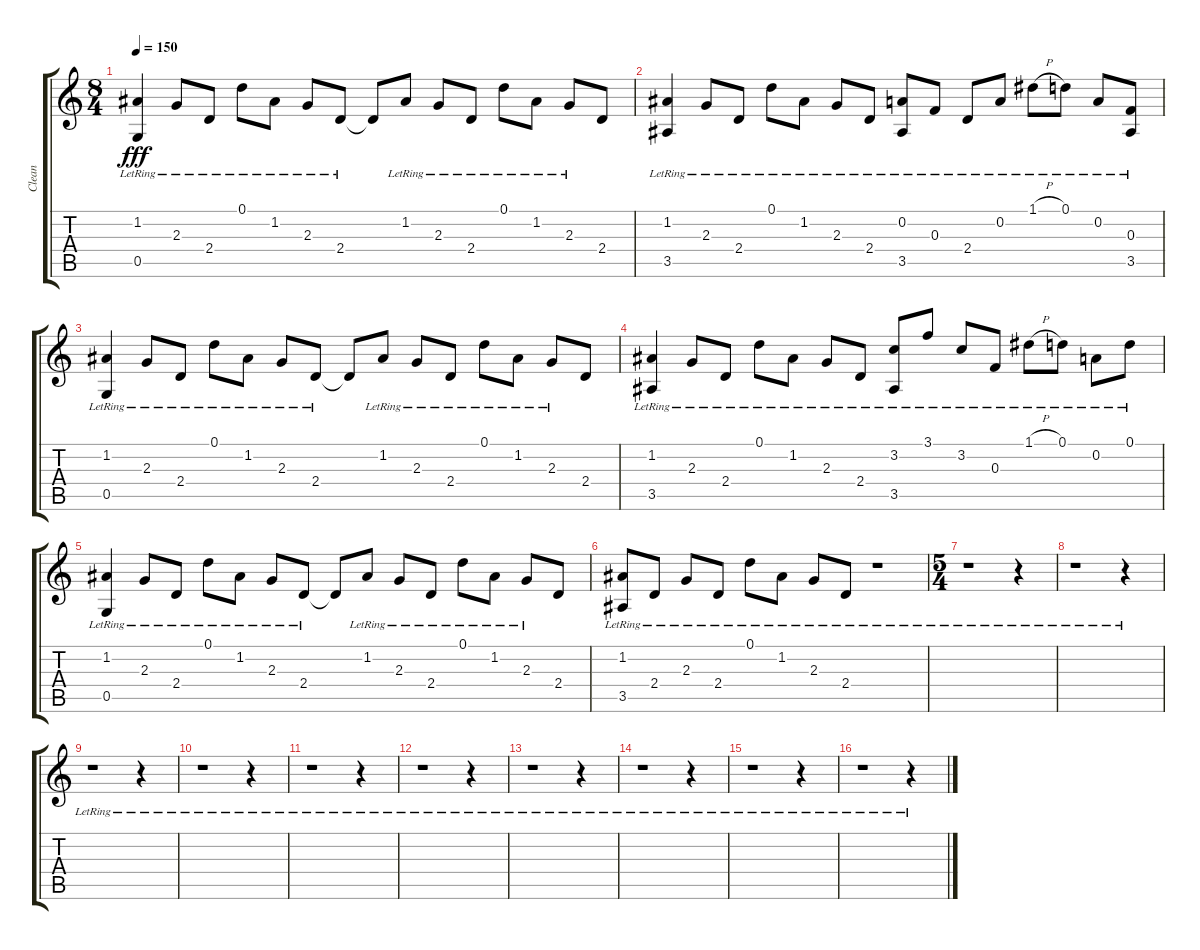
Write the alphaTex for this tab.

\track ("Clean" "Clean") {instrument electricguitarclean}
\staff {score tabs}
\tuning (D4 A3 F3 C3 G2 C2) {hide}
\ts (8 4)
\tempo 150
\clef g2
\ks c
(1.2{lr} 0.5{lr}).4{dy fff} 2.3{lr}.8 2.4{lr}.8 0.1{lr}.8 1.2{lr}.8 2.3{lr}.8 2.4{lr}.8 2.4{t}.8 1.2{lr}.8 2.3{lr}.8 2.4{lr}.8 0.1{lr}.8 1.2{lr}.8 2.3{lr}.8 2.4.8 |
(1.2{lr} 3.5{lr}).4 2.3{lr}.8 2.4{lr}.8 0.1{lr}.8 1.2{lr}.8 2.3{lr}.8 2.4{lr}.8 (0.2{lr} 3.5{lr}).8 0.3{lr}.8 2.4{lr}.8 0.2{lr}.8 1.1{h lr}.8 0.1{lr}.8 0.2{lr}.8 (0.3{lr} 3.5{lr}).8 |
(1.2{lr} 0.5{lr}).4 2.3{lr}.8 2.4{lr}.8 0.1{lr}.8 1.2{lr}.8 2.3{lr}.8 2.4{lr}.8 2.4{t}.8 1.2{lr}.8 2.3{lr}.8 2.4{lr}.8 0.1{lr}.8 1.2{lr}.8 2.3{lr}.8 2.4.8 |
(1.2{lr} 3.5{lr}).4 2.3{lr}.8 2.4{lr}.8 0.1{lr}.8 1.2{lr}.8 2.3{lr}.8 2.4{lr}.8 (3.2{lr} 3.5{lr}).8 3.1{lr}.8 3.2{lr}.8 0.3{lr}.8 1.1{h lr}.8 0.1{lr}.8 0.2{lr}.8 0.1{lr}.8 |
(1.2{lr} 0.5{lr}).4 2.3{lr}.8 2.4{lr}.8 0.1{lr}.8 1.2{lr}.8 2.3{lr}.8 2.4{lr}.8 2.4{t}.8 1.2{lr}.8 2.3{lr}.8 2.4{lr}.8 0.1{lr}.8 1.2{lr}.8 2.3{lr}.8 2.4.8 |
(1.2{lr} 3.5{lr}).8 2.4{lr}.8 2.3{lr}.8 2.4{lr}.8 0.1{lr}.8 1.2{lr}.8 2.3{lr}.8 2.4{lr}.8 r.1 |
\ts (5 4)
r.1 r.4 |
r.1 r.4 |
r.1 r.4 |
r.1 r.4 |
r.1 r.4 |
r.1 r.4 |
r.1 r.4 |
r.1 r.4 |
r.1 r.4 |
r.1 r.4
